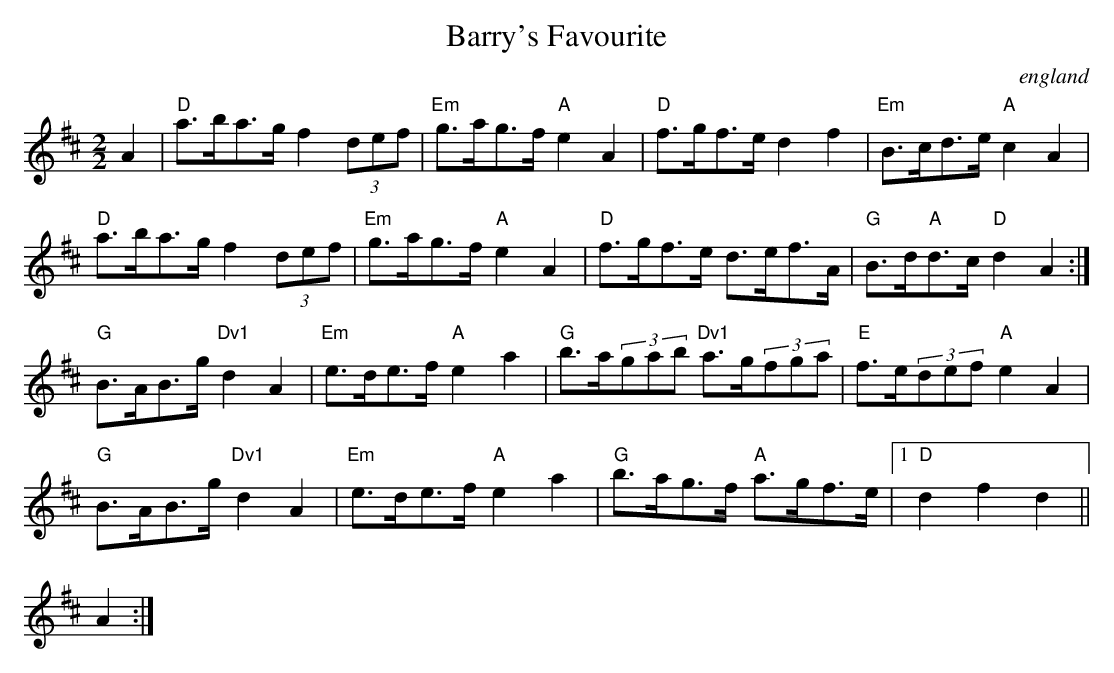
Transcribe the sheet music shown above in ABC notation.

X:1
T:Barry's Favourite
O:england
M:2/2
K:D
A2|"D"a3/2b/2a3/2g/2 f2(3def|"Em"g3/2a/2g3/2f/2 "A"e2A2|"D"f3/2g/2f3/2e/2 d2f2\
|"Em"B3/2c/2d3/2e/2 "A"c2A2|
"D"a3/2b/2a3/2g/2 f2(3def|"Em"g3/2a/2g3/2f/2 "A"e2A2|\
"D"f3/2g/2f3/2e/2 d3/2e/2f3/2A/2|"G"B3/2d/2"A"d3/2c/2 "D"d2A2:|
"G"B3/2A/2B3/2g/2 "Dv1"d2A2|"Em"e3/2d/2e3/2f/2 "A"e2a2|\
"G"b3/2a/2(3gab "Dv1"a3/2g/2(3fga|"E"f3/2e/2(3def "A"e2A2|
"G"B3/2A/2B3/2g/2 "Dv1"d2A2|"Em"e3/2d/2e3/2f/2 "A"e2a2|\
"G"b3/2a/2g3/2f/2 "A"a3/2g/2f3/2e/2|1"D"d2f2 d2||
A2:|
